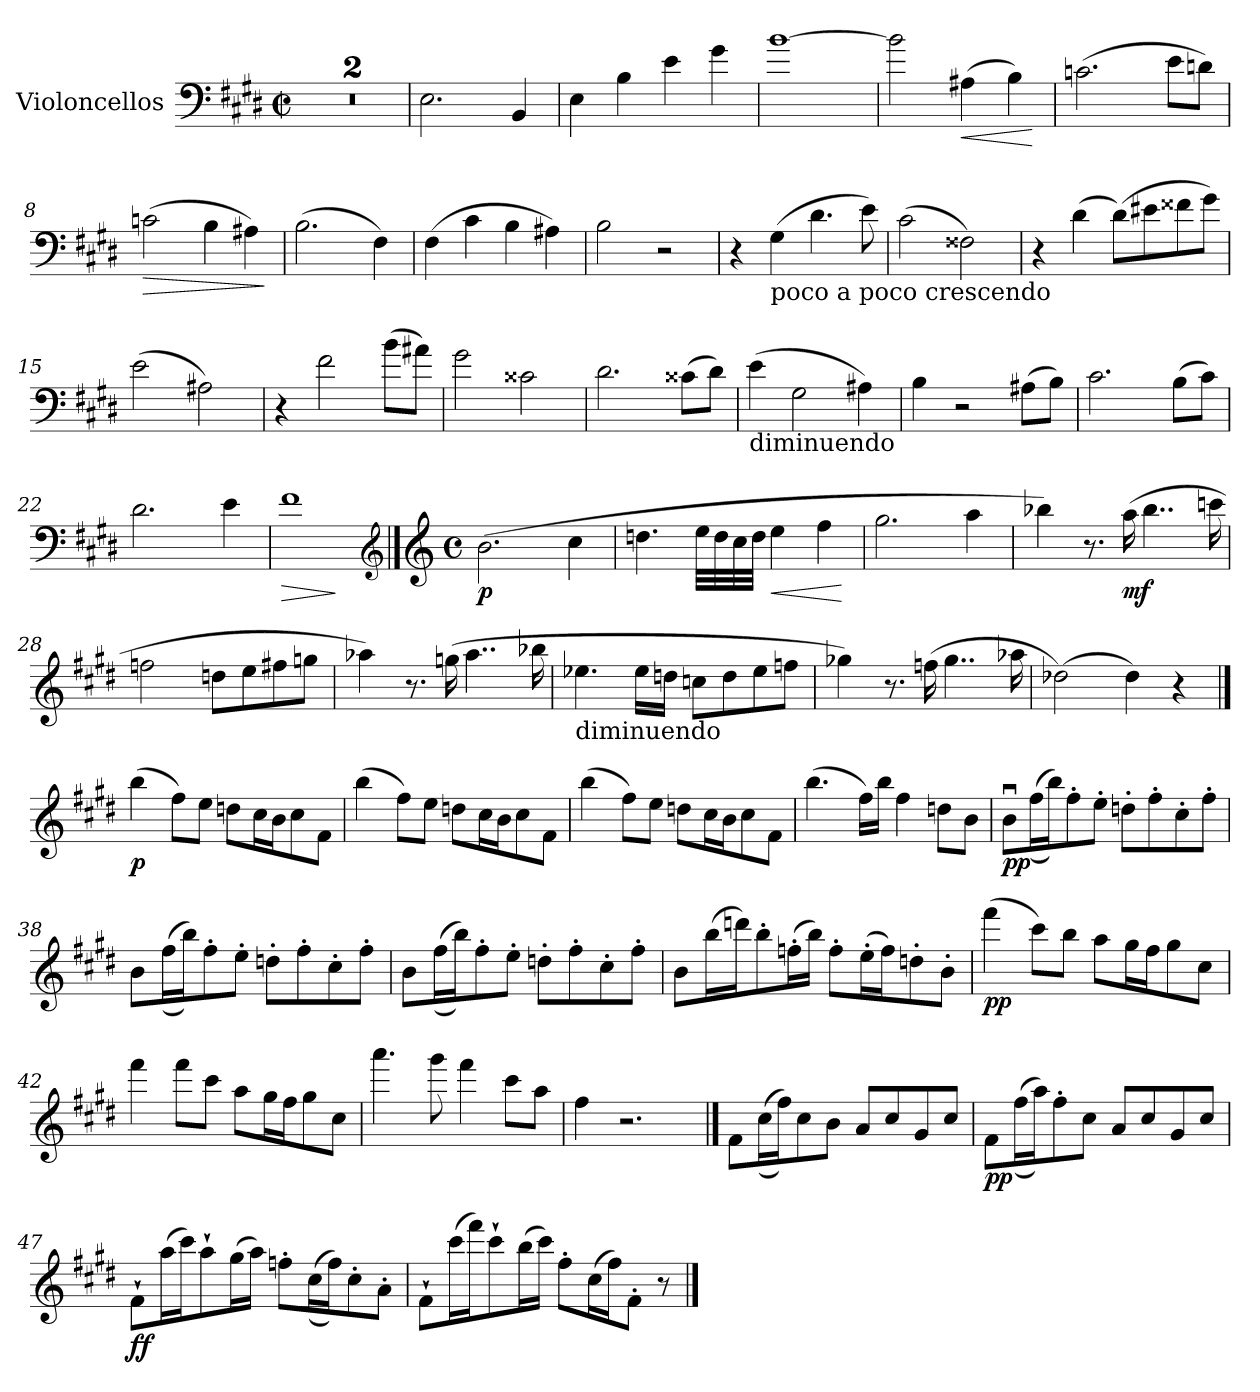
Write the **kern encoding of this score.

**kern	**dynam
*part1	*part1
*staff1	*staff1
*I"Violoncellos	*
*clefF4	*
*k[f#c#g#d#]	*
*E:	*
*M2/2	*
*met(c|)	*
=1	=1
1r	.
=2	=2
1r	.
=3	=3
2.E\	.
4BB/	.
=4	=4
4E\	.
4B\	.
4e\	.
4g#\	.
=5	=5
[1b	.
=6	=6
2b\]	.
!	!LO:HP:b
(4A#X\	<
4B\)	.
.	[
=7	=7
(2.cn\	.
8e\L	.
8dn\J)	.
=8	=8
!	!LO:HP:b
(2cn\	>
4B\	.
4A#X\)	.
.	]
=9	=9
(2.B\	.
4F#\)	.
!!LO:LB:g=z
=10	=10
(4F#\	.
4c#\	.
4B\	.
4A#X\)	.
=11	=11
2B\	.
2r	.
=12	=12
4r	.
!LO:TX:b:t=poco a poco crescendo	!
(4G#\	.
4.d#\	.
8e\)	.
=13	=13
(2c#\	.
2F##X\)	.
=14	=14
4r	.
(4d#\	.
(8d#\L)	.
8e#X\	.
8f##X\	.
8g#\J)	.
=15	=15
(2e\	.
2A#X\)	.
!!LO:LB:g=z
=16	=16
4r	.
2f#\	.
(8b\L	.
8a#X\J)	.
=17	=17
2g#\	.
2c##X\	.
=18	=18
2.d#\	.
(8c##X\L	.
8d#\J)	.
=19	=19
!LO:TX:b:t=diminuendo	!
(4e\	.
2G#\	.
4A#X\)	.
=20	=20
4B\	.
2r	.
(8A#X\L	.
8B\J)	.
=21	=21
2.c#\	.
(8B\L	.
8c#\J)	.
=22	=22
2.d#\	.
4e\	.
=23	=23
!	!LO:HP:b
1f#	>
*clefG2	*
.	]
!!LO:LB:g=z
==24	==24
*clefG2	*
*M4/4	*
*met(c)	*
!	!LO:DY:b
(2.b\	p
4cc#\	.
=25	=25
4.ddn\	.
32ee\LLL	.
32dd\	.
32cc#\	.
32dd\JJJ	.
!	!LO:HP:b
4ee\	<
4ff#\	.
.	[
=26	=26
2.gg#\	.
4aa\	.
=27	=27
4bb-X\)	.
8.r	.
!	!LO:DY:b
(16aa\	mf
4..bb-\	.
16cccn\	.
=28	=28
2ffn\	.
8ddn\L	.
8ee\	.
8ff#X\	.
8ggn\J	.
!!LO:LB:g=z
=29	=29
4aa-X\)	.
8.r	.
(16ggn\	.
4..aa-\	.
16bb-X\	.
=30	=30
!LO:TX:b:t=diminuendo	!
4.ee-X\	.
16ee-\LL	.
16ddn\JJ	.
8ccn\L	.
8dd\	.
8ee-\	.
8ffn\J	.
=31	=31
4gg-X\)	.
8.r	.
(16ffn\	.
4..gg-\	.
16aa-X\	.
=32	=32
(2dd-X\)	.
4dd-\)	.
4r	.
!!LO:PB:g=z
==33	==33
!	!LO:DY:b
(4bb\	p
8ff#\L)	.
8ee\J	.
8ddn\L	.
16cc#\L	.
16b\J	.
8cc#\	.
8f#\J	.
=34	=34
(4bb\	.
8ff#\L)	.
8ee\J	.
8ddn\L	.
16cc#\L	.
16b\J	.
8cc#\	.
8f#\J	.
=35	=35
(4bb\	.
8ff#\L)	.
8ee\J	.
8ddn\L	.
16cc#\L	.
16b\J	.
8cc#\	.
8f#\J	.
=36	=36
(4.bb\	.
16ff#\LL)	.
16bb\JJ	.
4ff#\	.
8ddn\L	.
8b\J	.
!!LO:LB:g=z
=37	=37
!	!LO:DY:b
8bu\L	pp
((16ff#\L	.
16bb\J))	.
8ff#'\	.
8ee'\J	.
8ddn'\L	.
8ff#'\	.
8cc#'\	.
8ff#'\J	.
=38	=38
8b\L	.
((16ff#\L	.
16bb\J))	.
8ff#'\	.
8ee'\J	.
8ddn'\L	.
8ff#'\	.
8cc#'\	.
8ff#'\J	.
=39	=39
8b\L	.
((16ff#\L	.
16bb\J))	.
8ff#'\	.
8ee'\J	.
8ddn'\L	.
8ff#'\	.
8cc#'\	.
8ff#'\J	.
=40	=40
8b\L	.
(16bb\L	.
16dddn\J)	.
8bb'\	.
(16ffn'\L	.
16bb\JJ)	.
8ff'\L	.
(16ee'\L	.
16ff\J)	.
8ddn'\	.
8b'\J	.
!!LO:LB:g=z
=41	=41
!	!LO:DY:b
(4fff#\	pp
8ccc#\L)	.
8bb\J	.
8aa\L	.
16gg#\L	.
16ff#\J	.
8gg#\	.
8cc#\J	.
=42	=42
4fff#\	.
8fff#\L	.
8ccc#\J	.
8aa\L	.
16gg#\L	.
16ff#\J	.
8gg#\	.
8cc#\J	.
=43	=43
4.aaa\	.
8ggg#\	.
4fff#\	.
8ccc#\L	.
8aa\J	.
=44	=44
4ff#\	.
2.r	.
!!LO:LB:g=z
==45	==45
8f#\L	.
((16cc#\L	.
16ff#\J))	.
8cc#\	.
8b\J	.
8a/L	.
8cc#/	.
8g#/	.
8cc#/J	.
=46	=46
!	!LO:DY:b
8f#\L	pp
((16ff#\L	.
16aa\J))	.
8ff#'\	.
8cc#\J	.
8a/L	.
8cc#/	.
8g#/	.
8cc#/J	.
=47	=47
!	!LO:DY:b
8f#`\L	ff
(16aa\L	.
16ccc#\J)	.
8aa`\	.
(16gg#\L	.
16aa\JJ)	.
8ffn'\L	.
((16cc#\L	.
16ff\J))	.
8cc#'\	.
8a'\J	.
=48	=48
8f#`\L	.
(16ccc#\L	.
16fff#\J)	.
8ccc#`\	.
(16bb\L	.
16ccc#\JJ)	.
8ff#'\L	.
(16cc#\L	.
16ff#\J)	.
8f#'\J	.
8r	.
==	==
*-	*-
